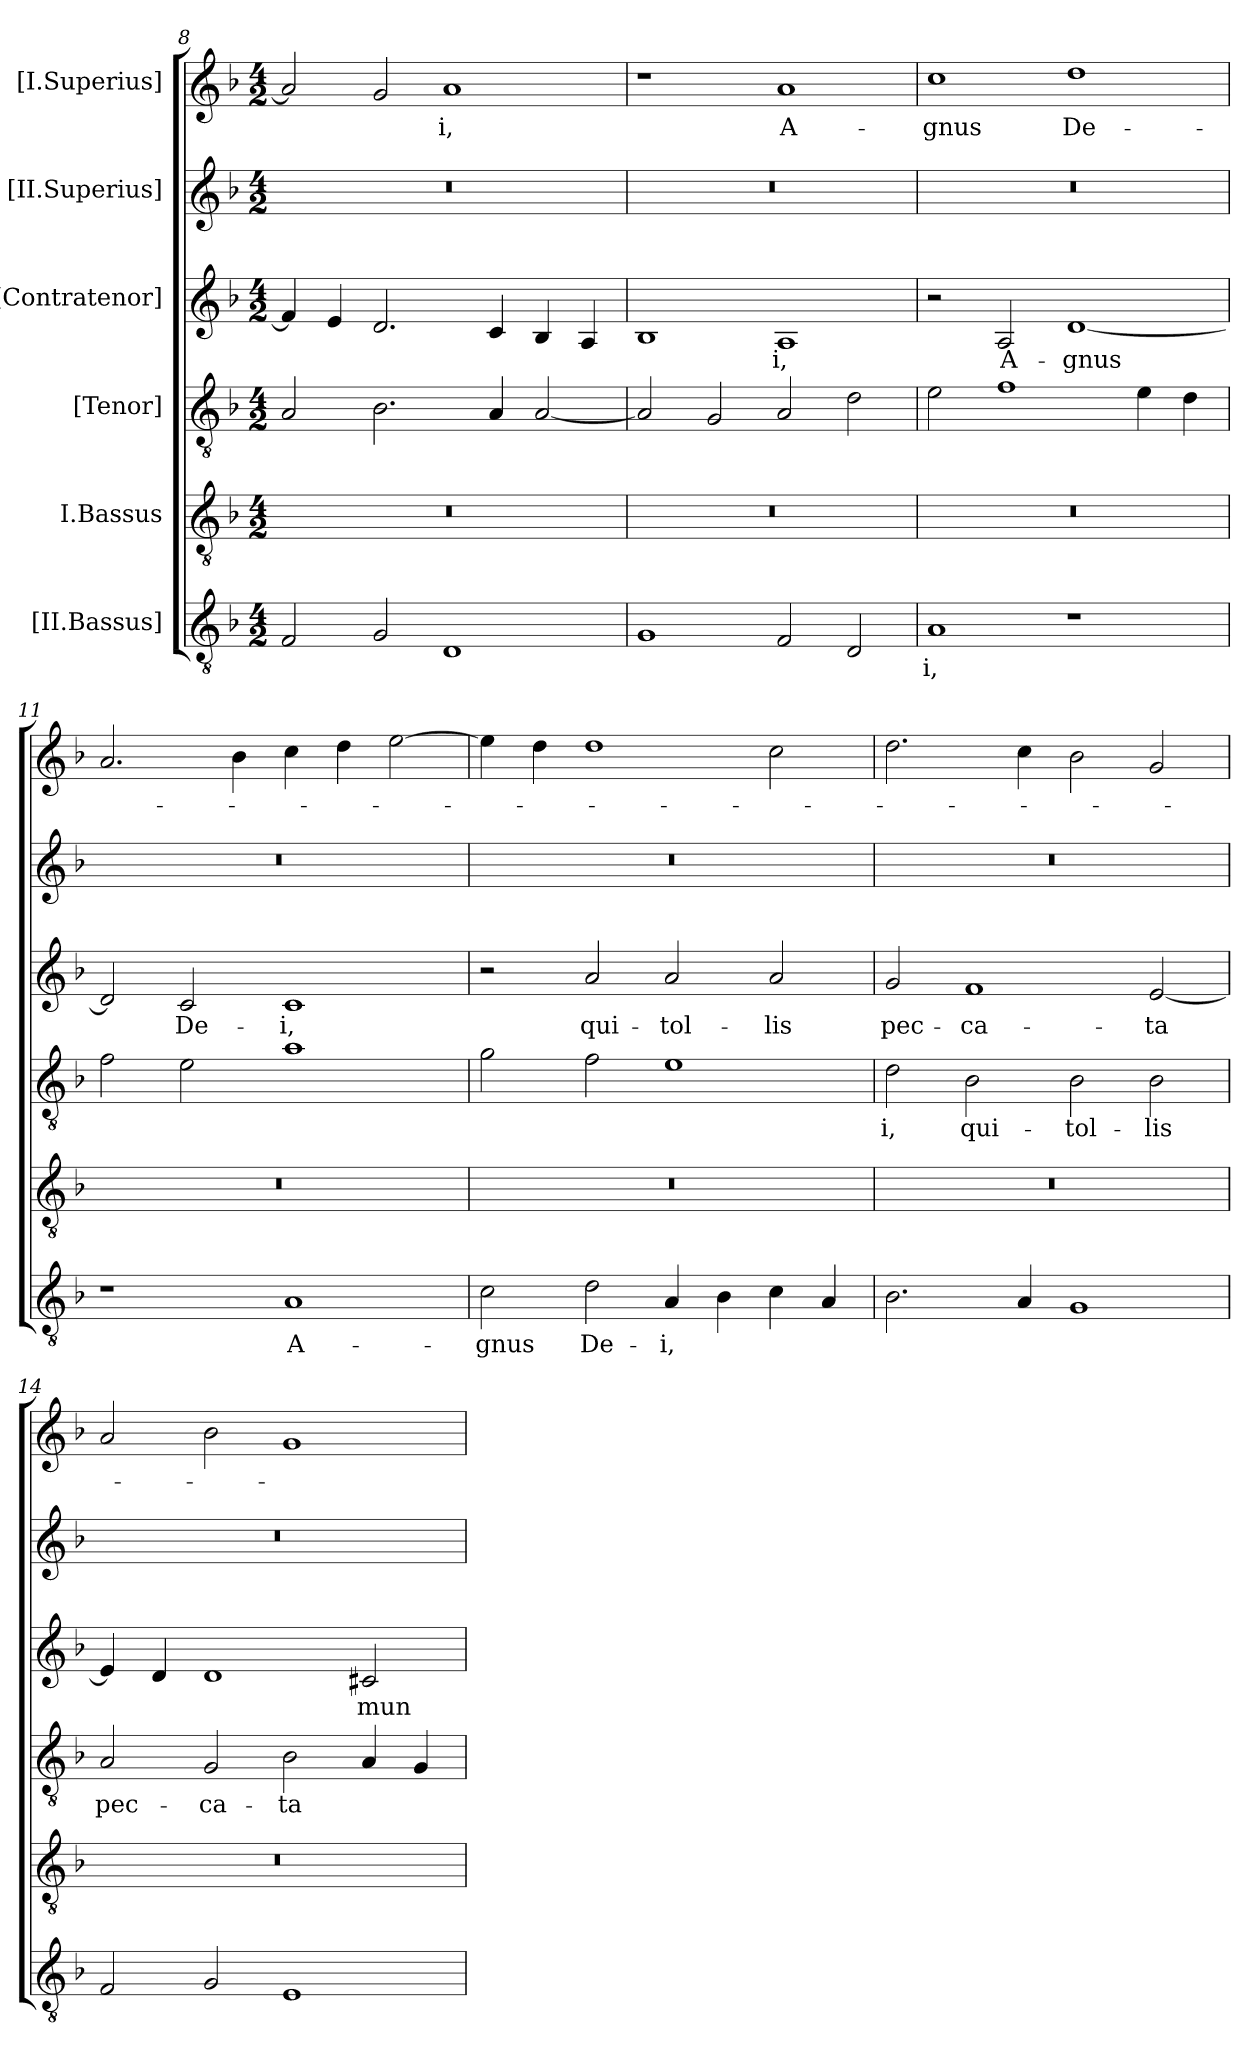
**kern	**text	**kern	**kern	**text	**kern	**text	**kern	**kern	**text
*part6	*part6	*part5	*part4	*part4	*part3	*part3	*part2	*part1	*part1
*staff6	*staff6	*staff5	*staff4	*staff4	*staff3	*staff3	*staff2	*staff1	*staff1
*I"[II.Bassus]	*	*I"I.Bassus	*I"[Tenor]	*	*I"[Contratenor]	*	*I"[II.Superius]	*I"[I.Superius]	*
*clefGv2	*	*clefGv2	*clefGv2	*	*clefG2	*	*clefG2	*clefG2	*
*k[b-]	*	*k[b-]	*k[b-]	*	*k[b-]	*	*k[b-]	*k[b-]	*
*M4/2	*	*M4/2	*M4/2	*	*M4/2	*	*M4/2	*M4/2	*
=8	=8	=8	=8	=8	=8	=8	=8	=8	=8
2F/	.	0r	2A/	.	4f/]	.	0r	2a/]	.
.	.	.	.	.	4e/	.	.	.	.
2G/	.	.	2.B-\	.	2.d/	.	.	2g/	.
1D/	.	.	.	.	.	.	.	1a/	-i,
.	.	.	4A/	.	4c/	.	.	.	.
.	.	.	[2A/	.	4B-/	.	.	.	.
.	.	.	.	.	4A/	.	.	.	.
=9	=9	=9	=9	=9	=9	=9	=9	=9	=9
1G/	.	0r	2A/]	.	1B-/	.	0r	1r	.
.	.	.	2G/	.	.	.	.	.	.
2F/	.	.	2A/	.	1A/	-i,	.	1a/	A-
2D/	.	.	2d\	.	.	.	.	.	.
=10	=10	=10	=10	=10	=10	=10	=10	=10	=10
1A/	-i,	0r	2e\	.	2r	.	0r	1cc\	-gnus
.	.	.	1f\	.	2A/	A-	.	.	.
1r	.	.	.	.	[1d/	-gnus	.	1dd\	De-
.	.	.	4e\	.	.	.	.	.	.
.	.	.	4d\	.	.	.	.	.	.
=11	=11	=11	=11	=11	=11	=11	=11	=11	=11
1r	.	0r	2f\	.	2d/]	.	0r	2.a/	.
.	.	.	2e\	.	2c/	De-	.	.	.
.	.	.	.	.	.	.	.	4b-\	.
1A/	A-	.	1a\	.	1c/	-i,	.	4cc\	.
.	.	.	.	.	.	.	.	4dd\	.
.	.	.	.	.	.	.	.	[2ee\	.
=12	=12	=12	=12	=12	=12	=12	=12	=12	=12
2c\	-gnus	0r	2g\	.	2r	.	0r	4ee\]	.
.	.	.	.	.	.	.	.	4dd\	.
2d\	De-	.	2f\	.	2a/	qui-	.	1dd\	.
4A/	-i,	.	1e\	.	2a/	tol-	.	.	.
4B-\	.	.	.	.	.	.	.	.	.
4c\	.	.	.	.	2a/	-lis	.	2cc\	.
4A/	.	.	.	.	.	.	.	.	.
=13	=13	=13	=13	=13	=13	=13	=13	=13	=13
2.B-\	.	0r	2d\	-i,	2g/	pec-	0r	2.dd\	.
.	.	.	2B-\	qui-	1f/	-ca-	.	.	.
4A/	.	.	.	.	.	.	.	4cc\	.
1G/	.	.	2B-\	tol-	.	.	.	2b-\	.
.	.	.	2B-\	-lis	[2e/	-ta	.	2g/	.
=14	=14	=14	=14	=14	=14	=14	=14	=14	=14
2F/	.	0r	2A/	pec-	4e/]	.	0r	2a/	.
.	.	.	.	.	4d/	.	.	.	.
2G/	.	.	2G/	-ca-	1d/	.	.	2b-\	.
1E/	.	.	2B-\	-ta	.	.	.	1g/	.
.	.	.	4A/	.	2c#X/	mun-	.	.	.
.	.	.	4G/	.	.	.	.	.	.
=	=	=	=	=	=	=	=	=	=
*-	*-	*-	*-	*-	*-	*-	*-	*-	*-
